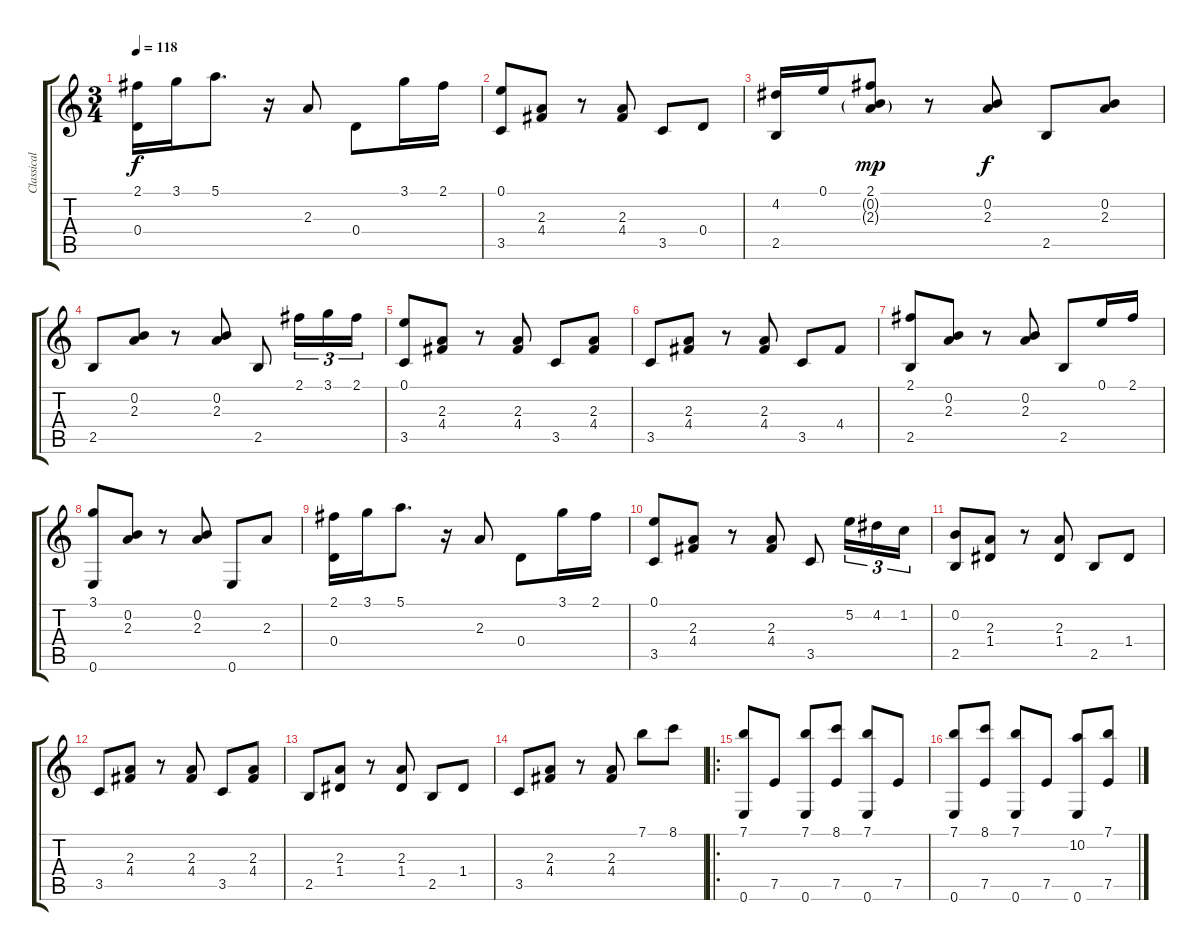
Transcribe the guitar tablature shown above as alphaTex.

\track ("Classical" "Classical") {instrument acousticguitarnylon}
\staff {score tabs}
\tuning (E4 B3 G3 D3 A2 E2) {hide}
\ts (3 4)
\tempo 118
\clef g2
\ks c
(2.1 0.4).16{dy f} 3.1.16 5.1.8{d} r.16 2.3.8 0.4.8 3.1.16 2.1.16 |
(0.1 3.5).8 (2.3 4.4).8 r.8 (2.3 4.4).8 3.5.8 0.4.8 |
(4.2 2.5).16 0.1.16 (2.1 0.2{g} 2.3{g}).8{dy mp} r.8 (0.2 2.3).8{dy f} 2.5.8 (0.2 2.3).8 |
2.5.8 (0.2 2.3).8 r.8 (0.2 2.3).8 2.5.8 2.1.16{tu (3 2)} 3.1.16{tu (3 2)} 2.1.16{tu (3 2)} |
(0.1 3.5).8 (2.3 4.4).8 r.8 (2.3 4.4).8 3.5.8 (2.3 4.4).8 |
3.5.8 (2.3 4.4).8 r.8 (2.3 4.4).8 3.5.8 4.4.8 |
(2.1 2.5).8 (0.2 2.3).8 r.8 (0.2 2.3).8 2.5.8 0.1.16 2.1.16 |
(3.1 0.6).8 (0.2 2.3).8 r.8 (0.2 2.3).8 0.6.8 2.3.8 |
(2.1 0.4).16 3.1.16 5.1.8{d} r.16 2.3.8 0.4.8 3.1.16 2.1.16 |
(0.1 3.5).8 (2.3 4.4).8 r.8 (2.3 4.4).8 3.5.8 5.2.16{tu (3 2)} 4.2.16{tu (3 2)} 1.2.16{tu (3 2)} |
(0.2 2.5).8 (2.3 1.4).8 r.8 (2.3 1.4).8 2.5.8 1.4.8 |
3.5.8 (2.3 4.4).8 r.8 (2.3 4.4).8 3.5.8 (2.3 4.4).8 |
2.5.8 (2.3 1.4).8 r.8 (2.3 1.4).8 2.5.8 1.4.8 |
3.5.8 (2.3 4.4).8 r.8 (2.3 4.4).8 7.1.8 8.1.8 |
\ro
(7.1 0.6).8 7.5.8 (7.1 0.6).8 (8.1 7.5).8 (7.1 0.6).8 7.5.8 |
(7.1 0.6).8 (8.1 7.5).8 (7.1 0.6).8 7.5.8 (10.2 0.6).8 (7.1 7.5).8
